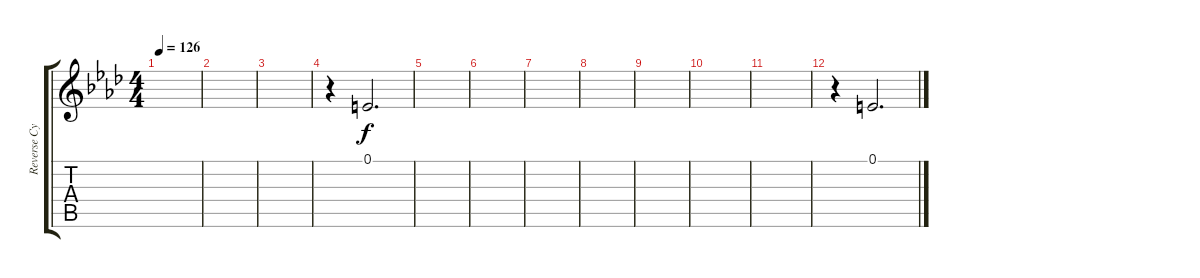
\track ("Reverse Cymbal" "Reverse Cy") {instrument reversecymbal}
\staff {score tabs}
\tuning (E4 B3 G3 D3 A2 E2) {hide}
\ts (4 4)
\tempo 126
\clef g2
\ks ab
|
|
|
r.4 0.1.2{d dy f} |
|
|
|
|
|
|
|
r.4 0.1.2{d}
